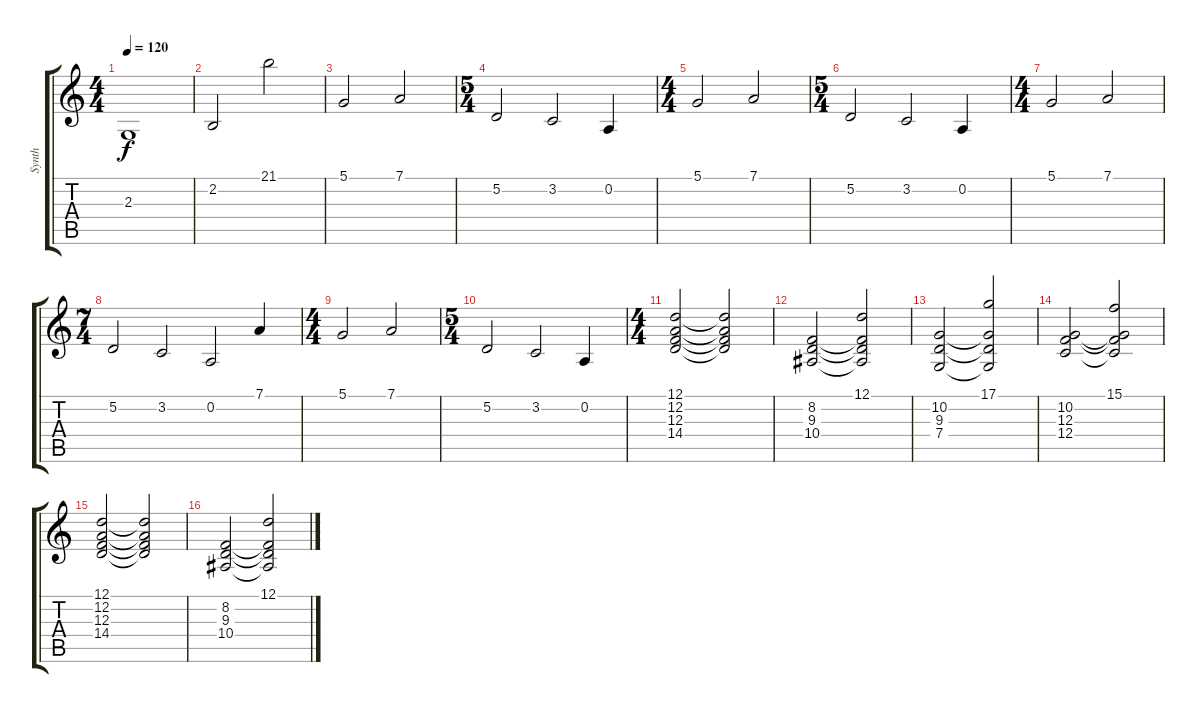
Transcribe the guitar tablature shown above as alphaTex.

\track ("Synth" "Synth") {instrument stringensemble1}
\staff {score tabs}
\tuning (D4 A3 F3 C3 G2 D2) {hide}
\ts (4 4)
\tempo 120
\clef g2
\ks c
2.3.1{dy f} |
2.2.2 21.1.2 |
5.1.2 7.1.2 |
\ts (5 4)
5.2.2 3.2.2 0.2.4 |
\ts (4 4)
5.1.2 7.1.2 |
\ts (5 4)
5.2.2 3.2.2 0.2.4 |
\ts (4 4)
5.1.2 7.1.2 |
\ts (7 4)
5.2.2 3.2.2 0.2.2 7.1.4 |
\ts (4 4)
5.1.2 7.1.2 |
\ts (5 4)
5.2.2 3.2.2 0.2.4 |
\ts (4 4)
(12.1 12.2 12.3 14.4).2{instrument stringensemble1} (12.1{t} 12.2{t} 12.3{t} 14.4{t}).2 |
(8.2 9.3 10.4).2 (12.1 8.2{t} 9.3{t} 10.4{t}).2 |
(10.2 9.3 7.4).2 (17.1 10.2{t} 9.3{t} 7.4{t}).2 |
(10.2 12.3 12.4).2 (15.1 10.2{t} 12.3{t} 12.4{t}).2 |
(12.1 12.2 12.3 14.4).2 (12.1{t} 12.2{t} 12.3{t} 14.4{t}).2 |
(8.2 9.3 10.4).2 (12.1 8.2{t} 9.3{t} 10.4{t}).2
